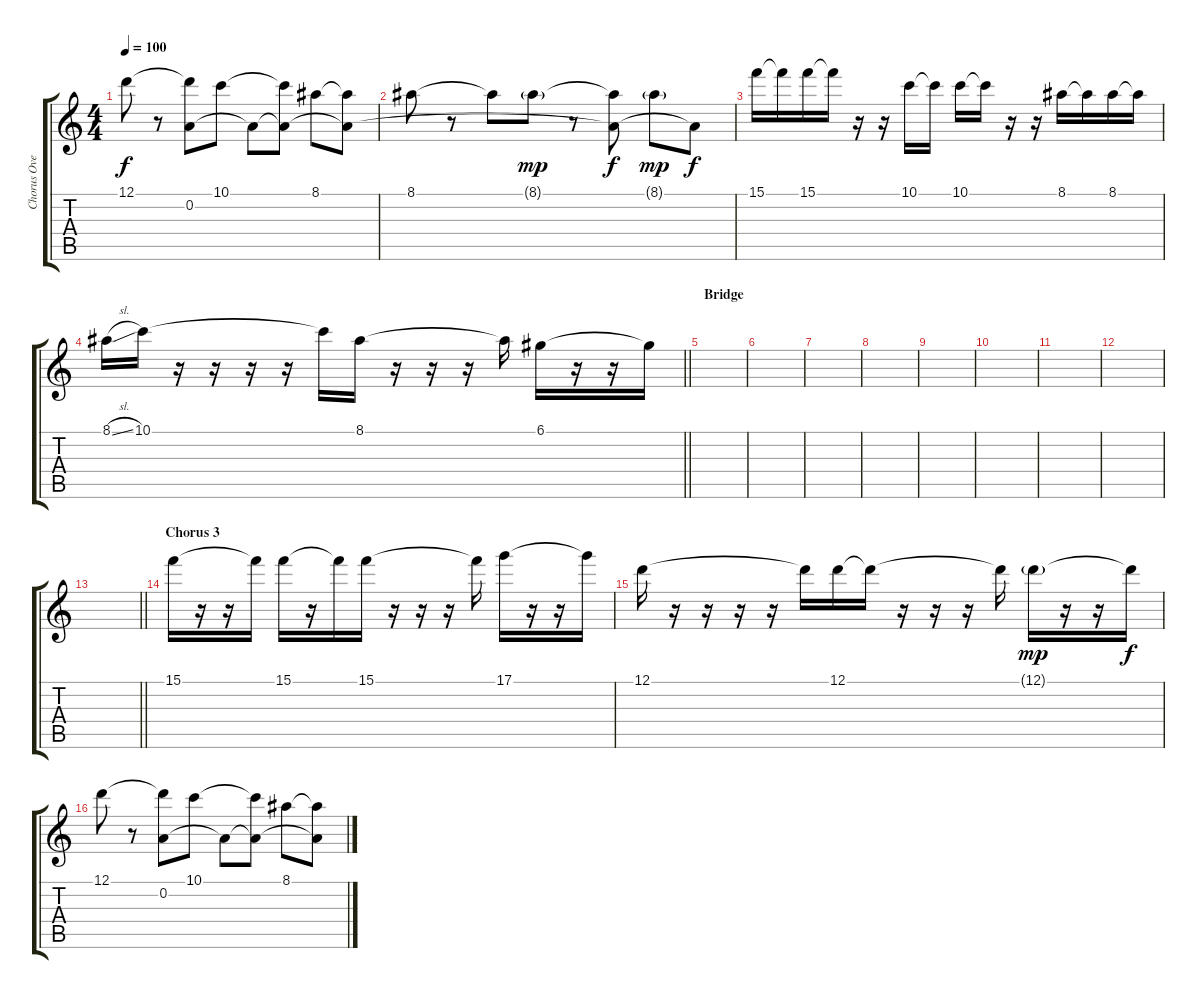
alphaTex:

\track ("Chorus Overlay" "Chorus Ove") {instrument distortionguitar}
\staff {score tabs}
\tuning (D4 A3 F3 C3 G2 C2) {hide}
\ts (4 4)
\tempo 100
\clef g2
\ks c
12.1.8{dy f volume 10 balance 8} r.8 (12.1{t} 0.2{t}).8 10.1.8 0.2{t}.8 (10.1{t} 0.2{t}).8 8.1.8 (8.1{t} 0.2{t}).8 |
8.1.8{volume 6 balance 8} r.8 8.1{t}.8 8.1{g}.8{dy mp} r.8 (8.1{t} 0.2{t}).8{dy f} 8.1{g}.8{dy mp} 0.2{t}.8{dy f} |
15.1.16 15.1{t}.16 15.1.16 15.1{t}.16 r.16 r.16 10.1.16 10.1{t}.16 10.1.16 10.1{t}.16 r.16 r.16 8.1.16 8.1{t}.16 8.1.16 8.1{t}.16 |
\barLineRight lightlight
8.1{sl}.16 10.1.16 r.16 r.16 r.16 r.16 10.1{t}.16 8.1.16 r.16 r.16 r.16 8.1{t}.16 6.1.16 r.16 r.16 6.1{t}.16 |
\section ("" "Bridge")
|
|
|
|
|
|
|
|
\barLineRight lightlight
|
\section ("" "Chorus 3")
15.1.16{volume 6 balance 8} r.16 r.16 15.1{t}.16 15.1.16 r.16 15.1{t}.16 15.1.16 r.16 r.16 r.16 15.1{t}.16 17.1.16 r.16 r.16 17.1{t}.16 |
12.1.16 r.16 r.16 r.16 r.16 12.1{t}.16 12.1.16 12.1{t}.16 r.16 r.16 r.16 12.1{t}.16 12.1{g}.16{dy mp} r.16 r.16 12.1{t}.16{dy f} |
12.1.8{volume 10} r.8 (12.1{t} 0.2).8 10.1.8 0.2{t}.8 (10.1{t} 0.2{t}).8 8.1.8 (8.1{t} 0.2{t}).8
